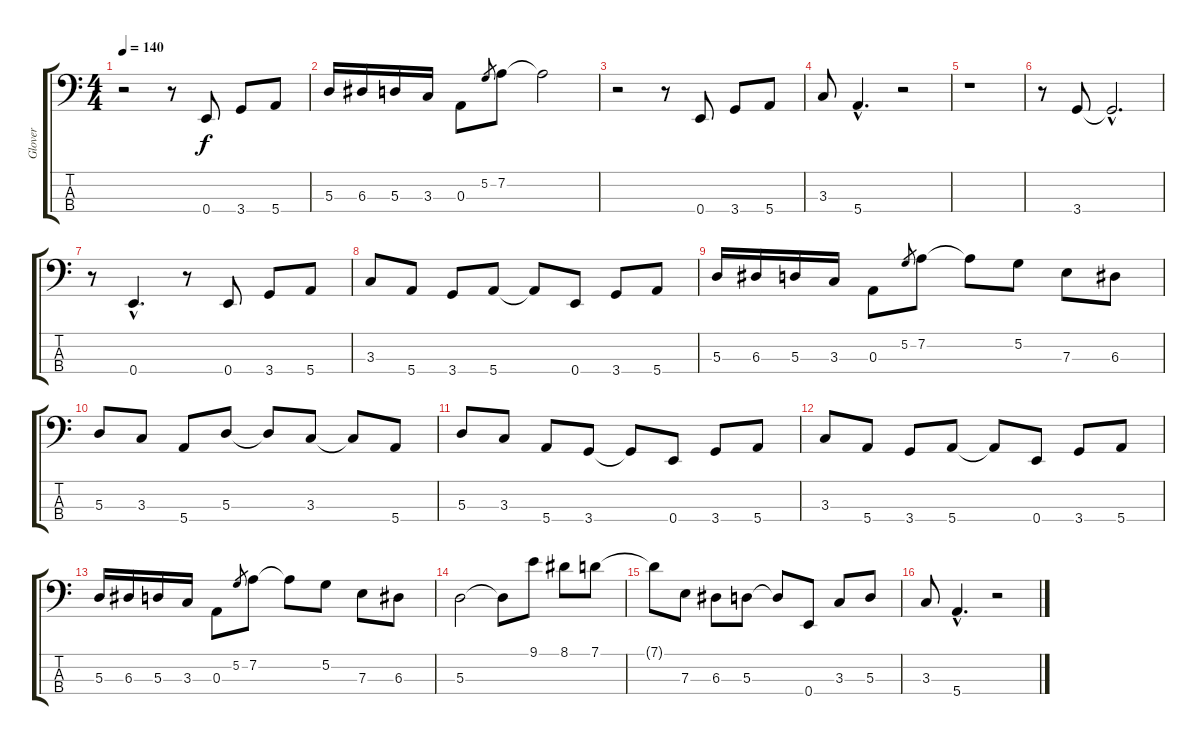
\track ("Glover" "Glover") {instrument electricbasspick}
\staff {score tabs}
\tuning (G2 D2 A1 E1) {hide}
\ts (4 4)
\tempo 140
\clef f4
\ks c
r.2{dy f} r.8 0.4.8 3.4.8 5.4.8 |
5.3.16 6.3.16 5.3.16 3.3.16 0.3.8 5.2.8{gr} 7.2.8 7.2{t}.2 |
r.2 r.8 0.4.8 3.4.8 5.4.8 |
3.3.8 5.4{hac}.4{d} r.2 |
r.1 |
r.8 3.4.8 3.4{hac t}.2{d} |
r.8 0.4{hac}.4{d} r.8 0.4.8 3.4.8 5.4.8 |
3.3.8 5.4.8 3.4.8 5.4.8 5.4{t}.8 0.4.8 3.4.8 5.4.8 |
5.3.16 6.3.16 5.3.16 3.3.16 0.3.8 5.2.8{gr} 7.2.8 7.2{t}.8 5.2.8 7.3.8 6.3.8 |
5.3.8 3.3.8 5.4.8 5.3.8 5.3{t}.8 3.3.8 3.3{t}.8 5.4.8 |
5.3.8 3.3.8 5.4.8 3.4.8 3.4{t}.8 0.4.8 3.4.8 5.4.8 |
3.3.8 5.4.8 3.4.8 5.4.8 5.4{t}.8 0.4.8 3.4.8 5.4.8 |
5.3.16 6.3.16 5.3.16 3.3.16 0.3.8 5.2.8{gr} 7.2.8 7.2{t}.8 5.2.8 7.3.8 6.3.8 |
5.3.2 5.3{t}.8 9.1.8 8.1.8 7.1.8 |
7.1{t}.8 7.3.8 6.3.8 5.3.8 5.3{t}.8 0.4.8 3.3.8 5.3.8 |
3.3.8 5.4{hac}.4{d} r.2
